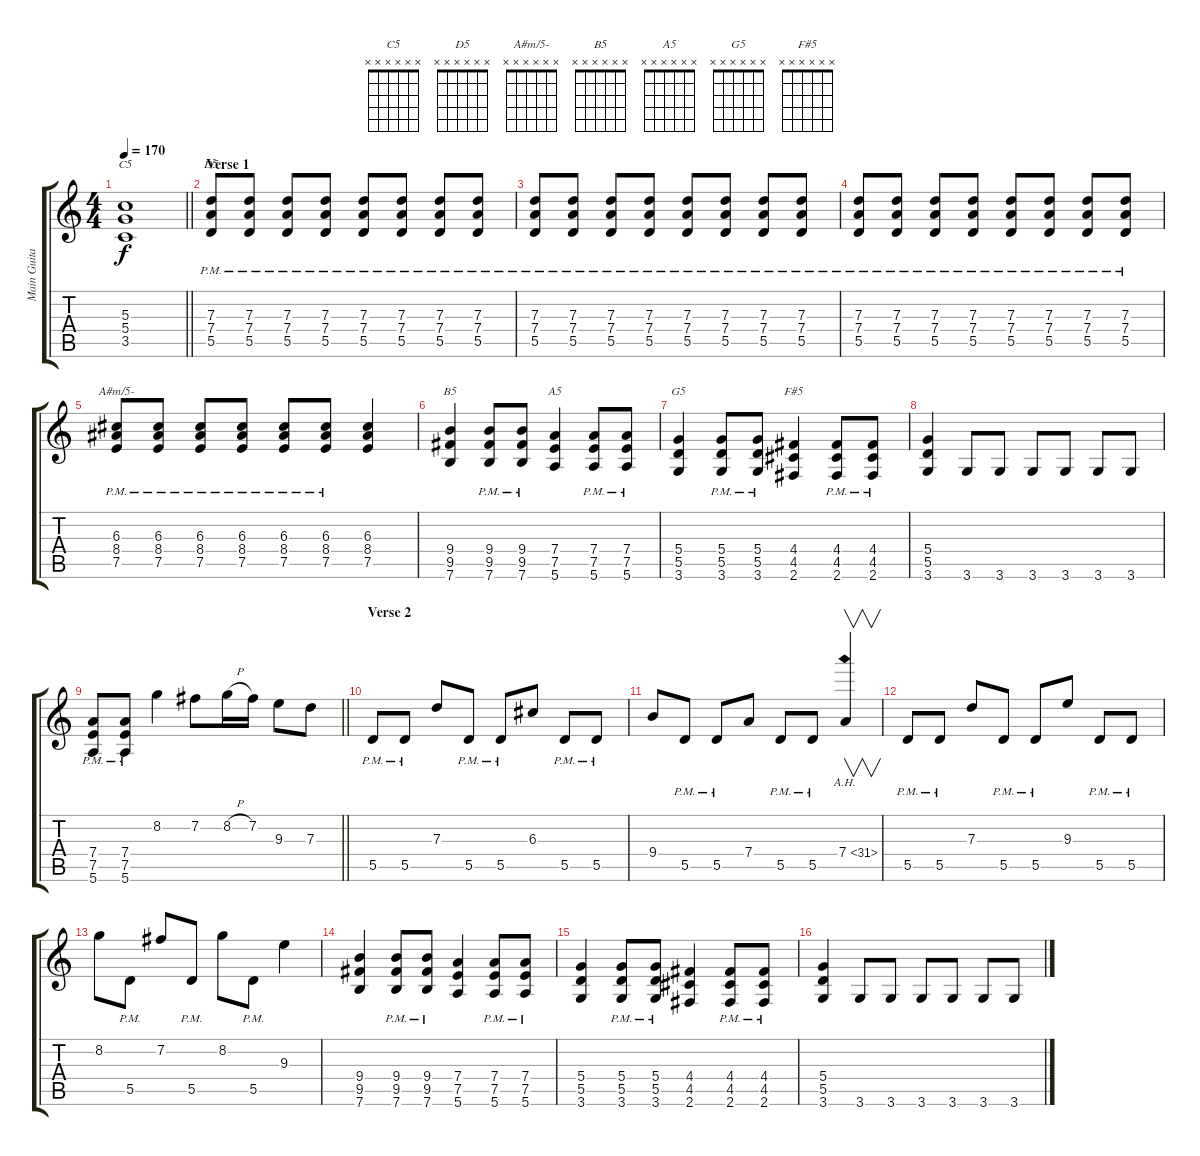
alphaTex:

\track ("Main Guitar" "Main Guita") {instrument overdrivenguitar}
\staff {score tabs}
\tuning (E4 B3 G3 D3 A2 E2) {hide}
\chord ("C5" x x x x x x)
\chord ("D5" x x x x x x)
\chord ("A#m/5-" x x x x x x)
\chord ("B5" x x x x x x)
\chord ("A5" x x x x x x)
\chord ("G5" x x x x x x)
\chord ("F#5" x x x x x x)
\ts (4 4)
\tempo 170
\clef g2
\barLineRight lightlight
\ks c
(5.3 5.4 3.5).1{ch "C5" dy f} |
\section ("" "Verse 1")
(7.3{pm} 7.4{pm} 5.5{pm}).8{ch "D5"} (7.3{pm} 7.4{pm} 5.5{pm}).8 (7.3{pm} 7.4{pm} 5.5{pm}).8 (7.3{pm} 7.4{pm} 5.5{pm}).8 (7.3{pm} 7.4{pm} 5.5{pm}).8 (7.3{pm} 7.4{pm} 5.5{pm}).8 (7.3{pm} 7.4{pm} 5.5{pm}).8 (7.3{pm} 7.4{pm} 5.5{pm}).8 |
(7.3{pm} 7.4{pm} 5.5{pm}).8 (7.3{pm} 7.4{pm} 5.5{pm}).8 (7.3{pm} 7.4{pm} 5.5{pm}).8 (7.3{pm} 7.4{pm} 5.5{pm}).8 (7.3{pm} 7.4{pm} 5.5{pm}).8 (7.3{pm} 7.4{pm} 5.5{pm}).8 (7.3{pm} 7.4{pm} 5.5{pm}).8 (7.3{pm} 7.4{pm} 5.5{pm}).8 |
(7.3{pm} 7.4{pm} 5.5{pm}).8 (7.3{pm} 7.4{pm} 5.5{pm}).8 (7.3{pm} 7.4{pm} 5.5{pm}).8 (7.3{pm} 7.4{pm} 5.5{pm}).8 (7.3{pm} 7.4{pm} 5.5{pm}).8 (7.3{pm} 7.4{pm} 5.5{pm}).8 (7.3{pm} 7.4{pm} 5.5{pm}).8 (7.3{pm} 7.4{pm} 5.5{pm}).8 |
(6.3 8.4 7.5{pm}).8{ch "A#m/5-"} (6.3 8.4 7.5{pm}).8 (6.3 8.4 7.5{pm}).8 (6.3 8.4 7.5{pm}).8 (6.3 8.4 7.5{pm}).8 (6.3 8.4 7.5{pm}).8 (6.3 8.4 7.5).4 |
(9.4 9.5 7.6).4{ch "B5"} (9.4{pm} 9.5{pm} 7.6{pm}).8 (9.4{pm} 9.5{pm} 7.6{pm}).8 (7.4 7.5 5.6).4{ch "A5"} (7.4{pm} 7.5{pm} 5.6{pm}).8 (7.4{pm} 7.5{pm} 5.6{pm}).8 |
(5.4 5.5 3.6).4{ch "G5"} (5.4{pm} 5.5{pm} 3.6{pm}).8 (5.4{pm} 5.5{pm} 3.6{pm}).8 (4.4 4.5 2.6).4{ch "F#5"} (4.4{pm} 4.5{pm} 2.6{pm}).8 (4.4{pm} 4.5{pm} 2.6{pm}).8 |
(5.4 5.5 3.6).4 3.6.8 3.6.8 3.6.8 3.6.8 3.6.8 3.6.8 |
\barLineRight lightlight
(7.4 7.5 5.6{pm}).8 (7.4 7.5 5.6{pm}).8 8.2.4 7.2.8 8.2{h}.16 7.2.16 9.3.8 7.3.8 |
\section ("" "Verse 2")
5.5{pm}.8 5.5{pm}.8 7.3.8 5.5{pm}.8 5.5{pm}.8 6.3.8 5.5{pm}.8 5.5{pm}.8 |
9.4.8 5.5{pm}.8 5.5{pm}.8 7.4.8 5.5{pm}.8 5.5{pm}.8 7.4{ah 24}.4{v} |
5.5{pm}.8 5.5{pm}.8 7.3.8 5.5{pm}.8 5.5{pm}.8 9.3.8 5.5{pm}.8 5.5{pm}.8 |
8.2.8 5.5{pm}.8 7.2.8 5.5{pm}.8 8.2.8 5.5{pm}.8 9.3.4 |
(9.4 9.5 7.6).4 (9.4{pm} 9.5{pm} 7.6{pm}).8 (9.4{pm} 9.5{pm} 7.6{pm}).8 (7.4 7.5 5.6).4 (7.4{pm} 7.5{pm} 5.6{pm}).8 (7.4{pm} 7.5{pm} 5.6{pm}).8 |
(5.4 5.5 3.6).4 (5.4{pm} 5.5{pm} 3.6{pm}).8 (5.4{pm} 5.5{pm} 3.6{pm}).8 (4.4 4.5 2.6).4 (4.4{pm} 4.5{pm} 2.6{pm}).8 (4.4{pm} 4.5{pm} 2.6{pm}).8 |
(5.4 5.5 3.6).4 3.6.8 3.6.8 3.6.8 3.6.8 3.6.8 3.6.8
